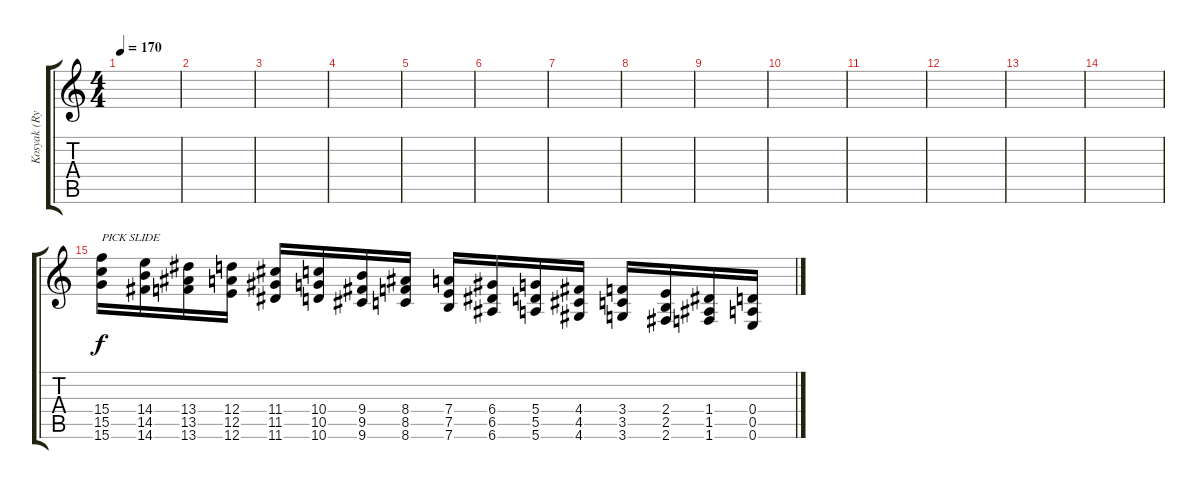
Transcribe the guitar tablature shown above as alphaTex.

\track ("Kosyak (Rymths guitar)" "Kosyak (Ry") {instrument distortionguitar}
\staff {score tabs}
\tuning (E4 B3 G3 D3 A2 E2) {hide}
\ts (4 4)
\tempo 170
\clef g2
\ks c
|
|
|
|
|
|
|
|
|
|
|
|
|
|
(15.4 15.5 15.6).16{txt "PICK SLIDE"} (14.4 14.5 14.6).16 (13.4 13.5 13.6).16 (12.4 12.5 12.6).16 (11.4 11.5 11.6).16 (10.4 10.5 10.6).16 (9.4 9.5 9.6).16 (8.4 8.5 8.6).16 (7.4 7.5 7.6).16 (6.4 6.5 6.6).16 (5.4 5.5 5.6).16 (4.4 4.5 4.6).16 (3.4 3.5 3.6).16 (2.4 2.5 2.6).16 (1.4 1.5 1.6).16 (0.4 0.5 0.6).16
